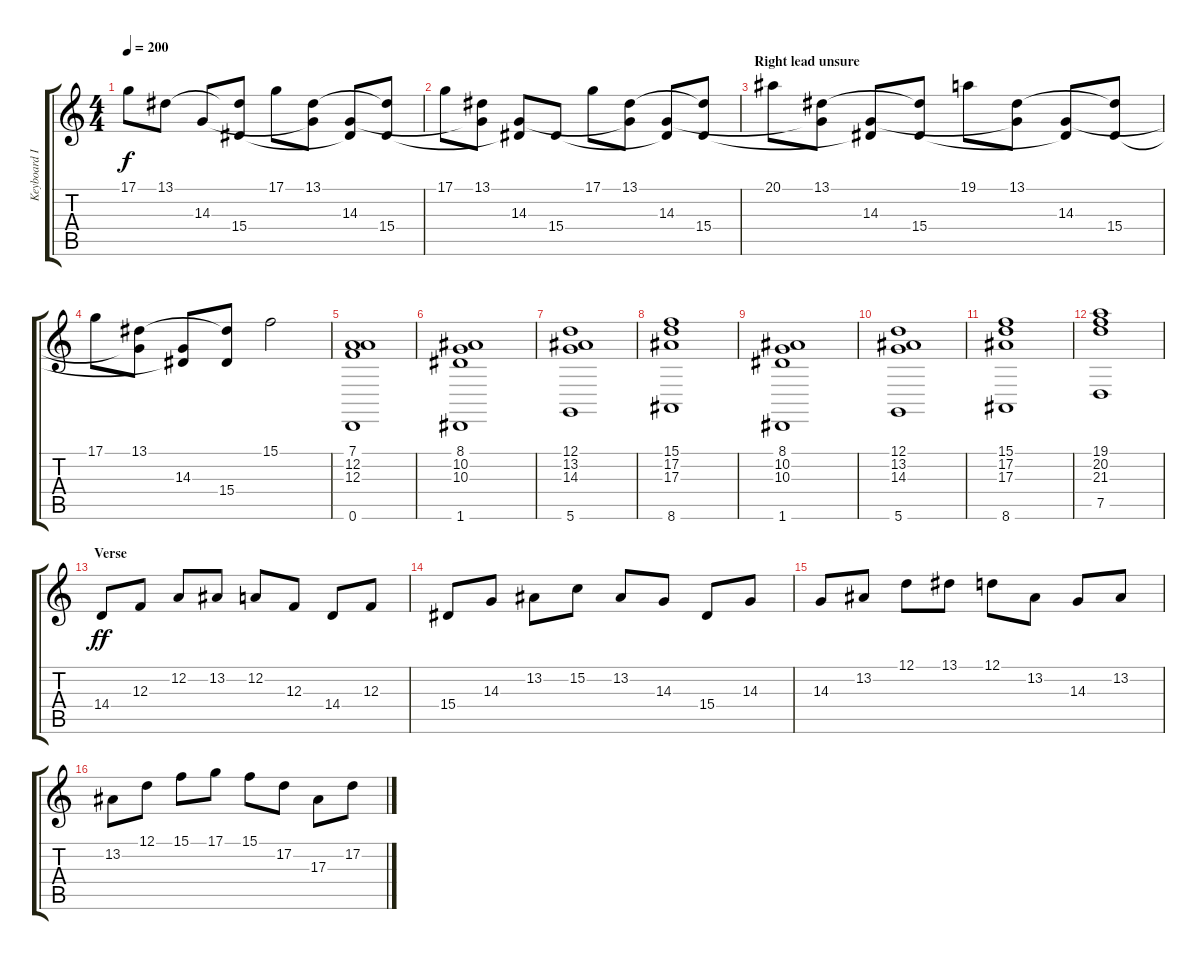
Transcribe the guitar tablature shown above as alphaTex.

\track ("Keyboard I" "Keyboard I") {instrument pad1newage}
\staff {score tabs}
\tuning (D4 A3 F3 C3 G2 D2) {hide}
\ts (4 4)
\tempo 200
\clef g2
\ks c
17.1.8{dy f} 13.1.8 14.3.8 (13.1{t} 15.4).8 17.1.8 (13.1 14.3{t}).8 (14.3 15.4{t}).8 (13.1{t} 15.4).8 |
17.1.8 (13.1 14.3{t}).8 (14.3 15.4{t}).8 15.4.8 17.1.8 (13.1 14.3{t}).8 (14.3 15.4{t}).8 (13.1{t} 15.4).8 |
\section ("" "Right lead unsure")
20.1.8 (13.1 14.3{t}).8 (14.3 15.4{t}).8 (13.1{t} 15.4).8 19.1.8 (13.1 14.3{t}).8 (14.3 15.4{t}).8 (13.1{t} 15.4).8 |
17.1.8 (13.1 14.3{t}).8 (14.3 15.4{t}).8 (13.1{t} 15.4).8 15.1.2 |
(7.1 12.2 12.3 0.6).1 |
(8.1 10.2 10.3 1.6).1 |
(12.1 13.2 14.3 5.6).1 |
(15.1 17.2 17.3 8.6).1 |
(8.1 10.2 10.3 1.6).1 |
(12.1 13.2 14.3 5.6).1 |
(15.1 17.2 17.3 8.6).1 |
(19.1 20.2 21.3 7.5).1 |
\section ("" "Verse")
14.4.8{dy ff} 12.3.8 12.2.8 13.2.8 12.2.8 12.3.8 14.4.8 12.3.8 |
15.4.8 14.3.8 13.2.8 15.2.8 13.2.8 14.3.8 15.4.8 14.3.8 |
14.3.8 13.2.8 12.1.8 13.1.8 12.1.8 13.2.8 14.3.8 13.2.8 |
13.2.8 12.1.8 15.1.8 17.1.8 15.1.8 17.2.8 17.3.8 17.2.8
